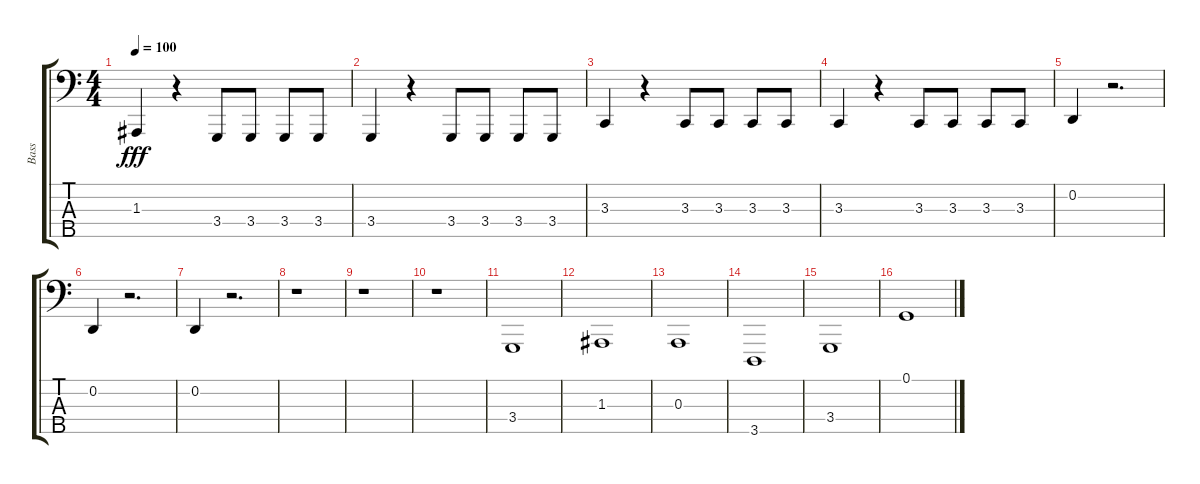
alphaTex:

\track ("Bass" "Bass") {instrument stringensemble1}
\staff {score tabs}
\tuning (G2 D2 A1 E1 B0) {hide}
\ts (4 4)
\tempo 100
\clef f4
\ks c
1.3.4{dy fff} r.4 3.4.8 3.4.8 3.4.8 3.4.8 |
3.4.4 r.4 3.4.8 3.4.8 3.4.8 3.4.8 |
3.3.4 r.4 3.3.8 3.3.8 3.3.8 3.3.8 |
3.3.4 r.4 3.3.8 3.3.8 3.3.8 3.3.8 |
0.2.4 r.2{d} |
0.2.4 r.2{d} |
0.2.4 r.2{d} |
r.1 |
r.1 |
r.1 |
3.4.1 |
1.3.1 |
0.3.1 |
3.5.1 |
3.4.1 |
0.1.1
